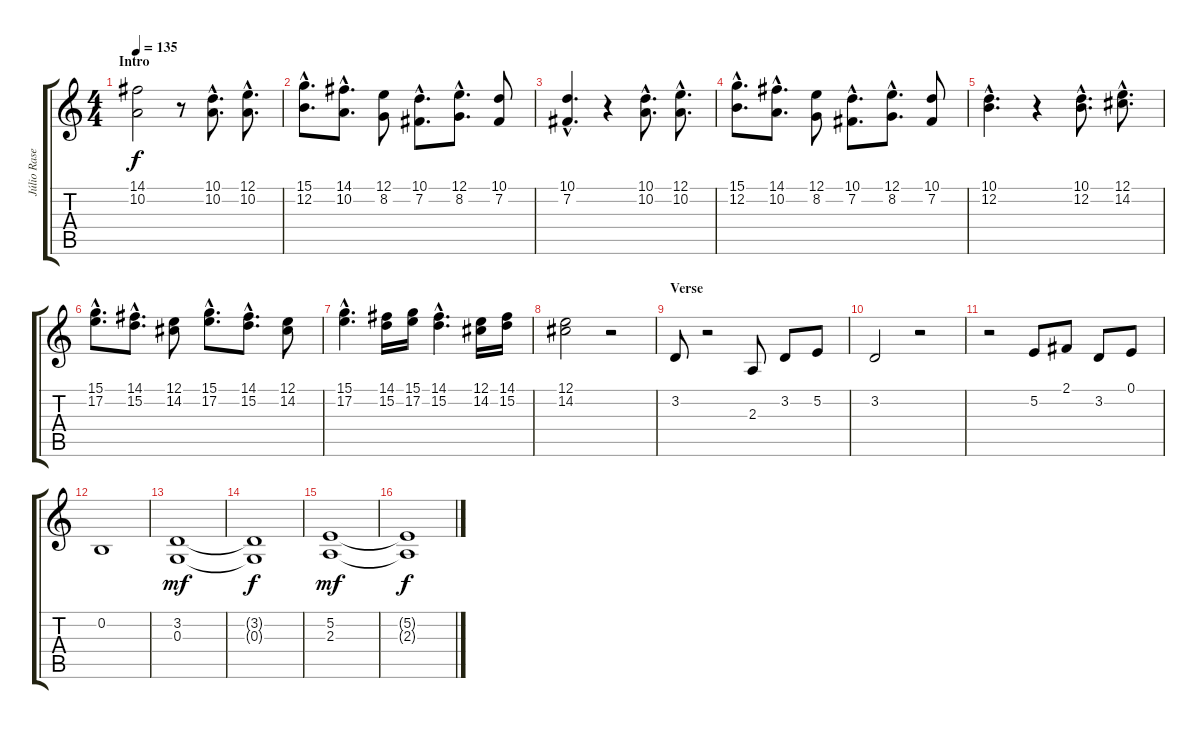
\track ("Júlio Rasec" "Júlio Rase") {instrument trumpet}
\staff {score tabs}
\tuning (E4 B3 G3 D3 A2 E2) {hide}
\ts (4 4)
\section ("" "Intro")
\tempo 135
\clef g2
\ks c
(14.1 10.2).2{dy f instrument trumpet} r.8 (10.1{hac} 10.2{hac}).8{d} (12.1{hac} 10.2{hac}).8{d} |
(15.1{hac} 12.2{hac}).8{d} (14.1{hac} 10.2{hac}).8{d} (12.1 8.2).8 (10.1{hac} 7.2{hac}).8{d} (12.1{hac} 8.2{hac}).8{d} (10.1 7.2).8 |
(10.1{hac} 7.2{hac}).4{d} r.4 (10.1{hac} 10.2{hac}).8{d} (12.1{hac} 10.2{hac}).8{d} |
(15.1{hac} 12.2{hac}).8{d} (14.1{hac} 10.2{hac}).8{d} (12.1 8.2).8 (10.1{hac} 7.2{hac}).8{d} (12.1{hac} 8.2{hac}).8{d} (10.1 7.2).8 |
(10.1{hac} 12.2{hac}).4{d} r.4 (10.1{hac} 12.2{hac}).8{d} (12.1{hac} 14.2{hac}).8{d} |
(15.1{hac} 17.2{hac}).8{d} (14.1{hac} 15.2{hac}).8{d} (12.1 14.2).8 (15.1{hac} 17.2{hac}).8{d} (14.1{hac} 15.2{hac}).8{d} (12.1 14.2).8 |
(15.1{hac} 17.2{hac}).4{d} (14.1 15.2).16 (15.1 17.2).16 (14.1{hac} 15.2{hac}).4{d} (12.1 14.2).16 (14.1 15.2).16 |
(12.1 14.2).2 r.2 |
\section ("" "Verse")
3.2.8{instrument drawbarorgan} r.2 2.3.8 3.2.8 5.2.8 |
3.2.2 r.2 |
r.2 5.2.8 2.1.8 3.2.8 0.1.8 |
0.2.1 |
(3.2 0.3).1{dy mf} |
(3.2{t} 0.3{t}).1{dy f} |
(5.2 2.3).1{dy mf} |
(5.2{t} 2.3{t}).1{dy f}
